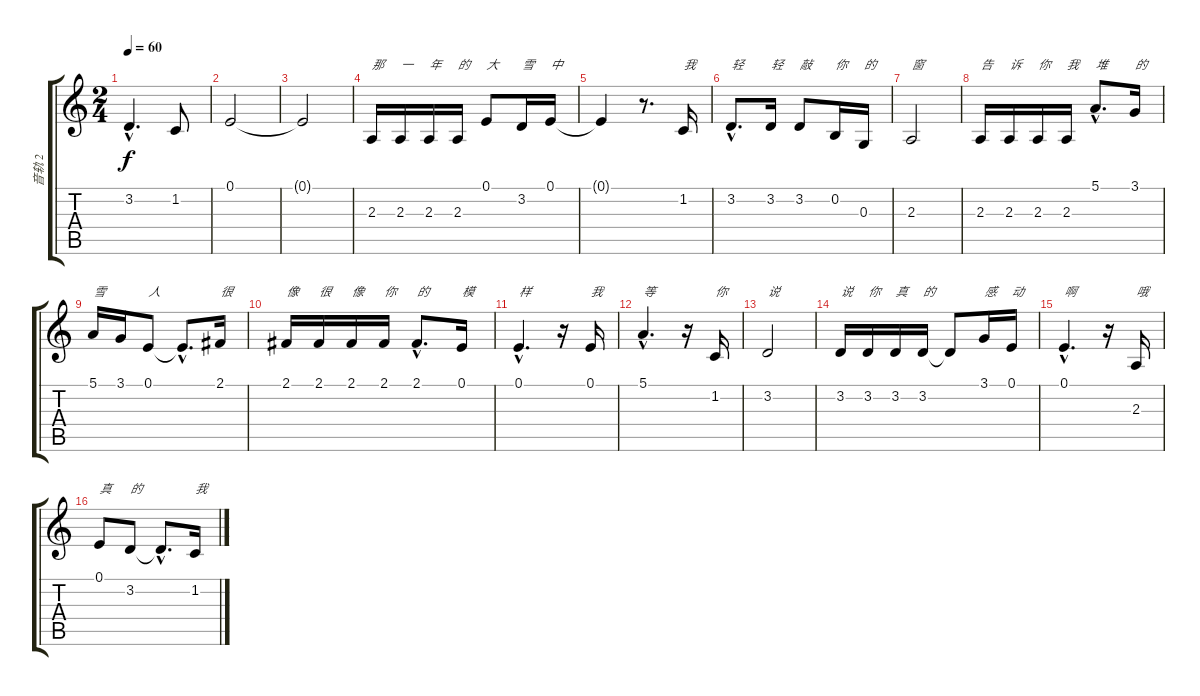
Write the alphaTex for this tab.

\track ("音轨 2" "音轨 2") {instrument bassoon}
\staff {score tabs}
\tuning (E4 B3 G3 D3 A2 E2) {hide}
\ts (2 4)
\tempo 60
\clef g2
\ks c
3.2{hac}.4{d dy f} 1.2.8 |
0.1.2 |
0.1{t}.2 |
2.3.16{txt "那"} 2.3.16{txt "一"} 2.3.16{txt "年"} 2.3.16{txt "的"} 0.1.8{txt "大"} 3.2.16{txt "雪"} 0.1.16{txt "中"} |
0.1{t}.4 r.8{d} 1.2.16{txt "我"} |
3.2{hac}.8{d txt "轻"} 3.2.16{txt "轻"} 3.2.8{txt "敲"} 0.2.16{txt "你"} 0.3.16{txt "的"} |
2.3.2{txt "窗"} |
2.3.16{txt "告"} 2.3.16{txt "诉"} 2.3.16{txt "你"} 2.3.16{txt "我"} 5.1{hac}.8{d txt "堆"} 3.1.16{txt "的"} |
5.1.16{txt "雪"} 3.1.16 0.1.8{txt "人"} 0.1{hac t}.8{d} 2.1.16{txt "很"} |
2.1.16{txt "像"} 2.1.16{txt "很"} 2.1.16{txt "像"} 2.1.16{txt "你"} 2.1{hac}.8{d txt "的"} 0.1.16{txt "模"} |
0.1{hac}.4{d txt "样"} r.16 0.1.16{txt "我"} |
5.1{hac}.4{d txt "等"} r.16 1.2.16{txt "你"} |
3.2.2{txt "说"} |
3.2.16{txt "说"} 3.2.16{txt "你"} 3.2.16{txt "真"} 3.2.16{txt "的"} 3.2{t}.8 3.1.16{txt "感"} 0.1.16{txt "动"} |
0.1{hac}.4{d txt "啊"} r.16 2.3.16{txt "哦"} |
0.1.8{txt "真"} 3.2.8{txt "的"} 3.2{hac t}.8{d} 1.2.16{txt "我"}
